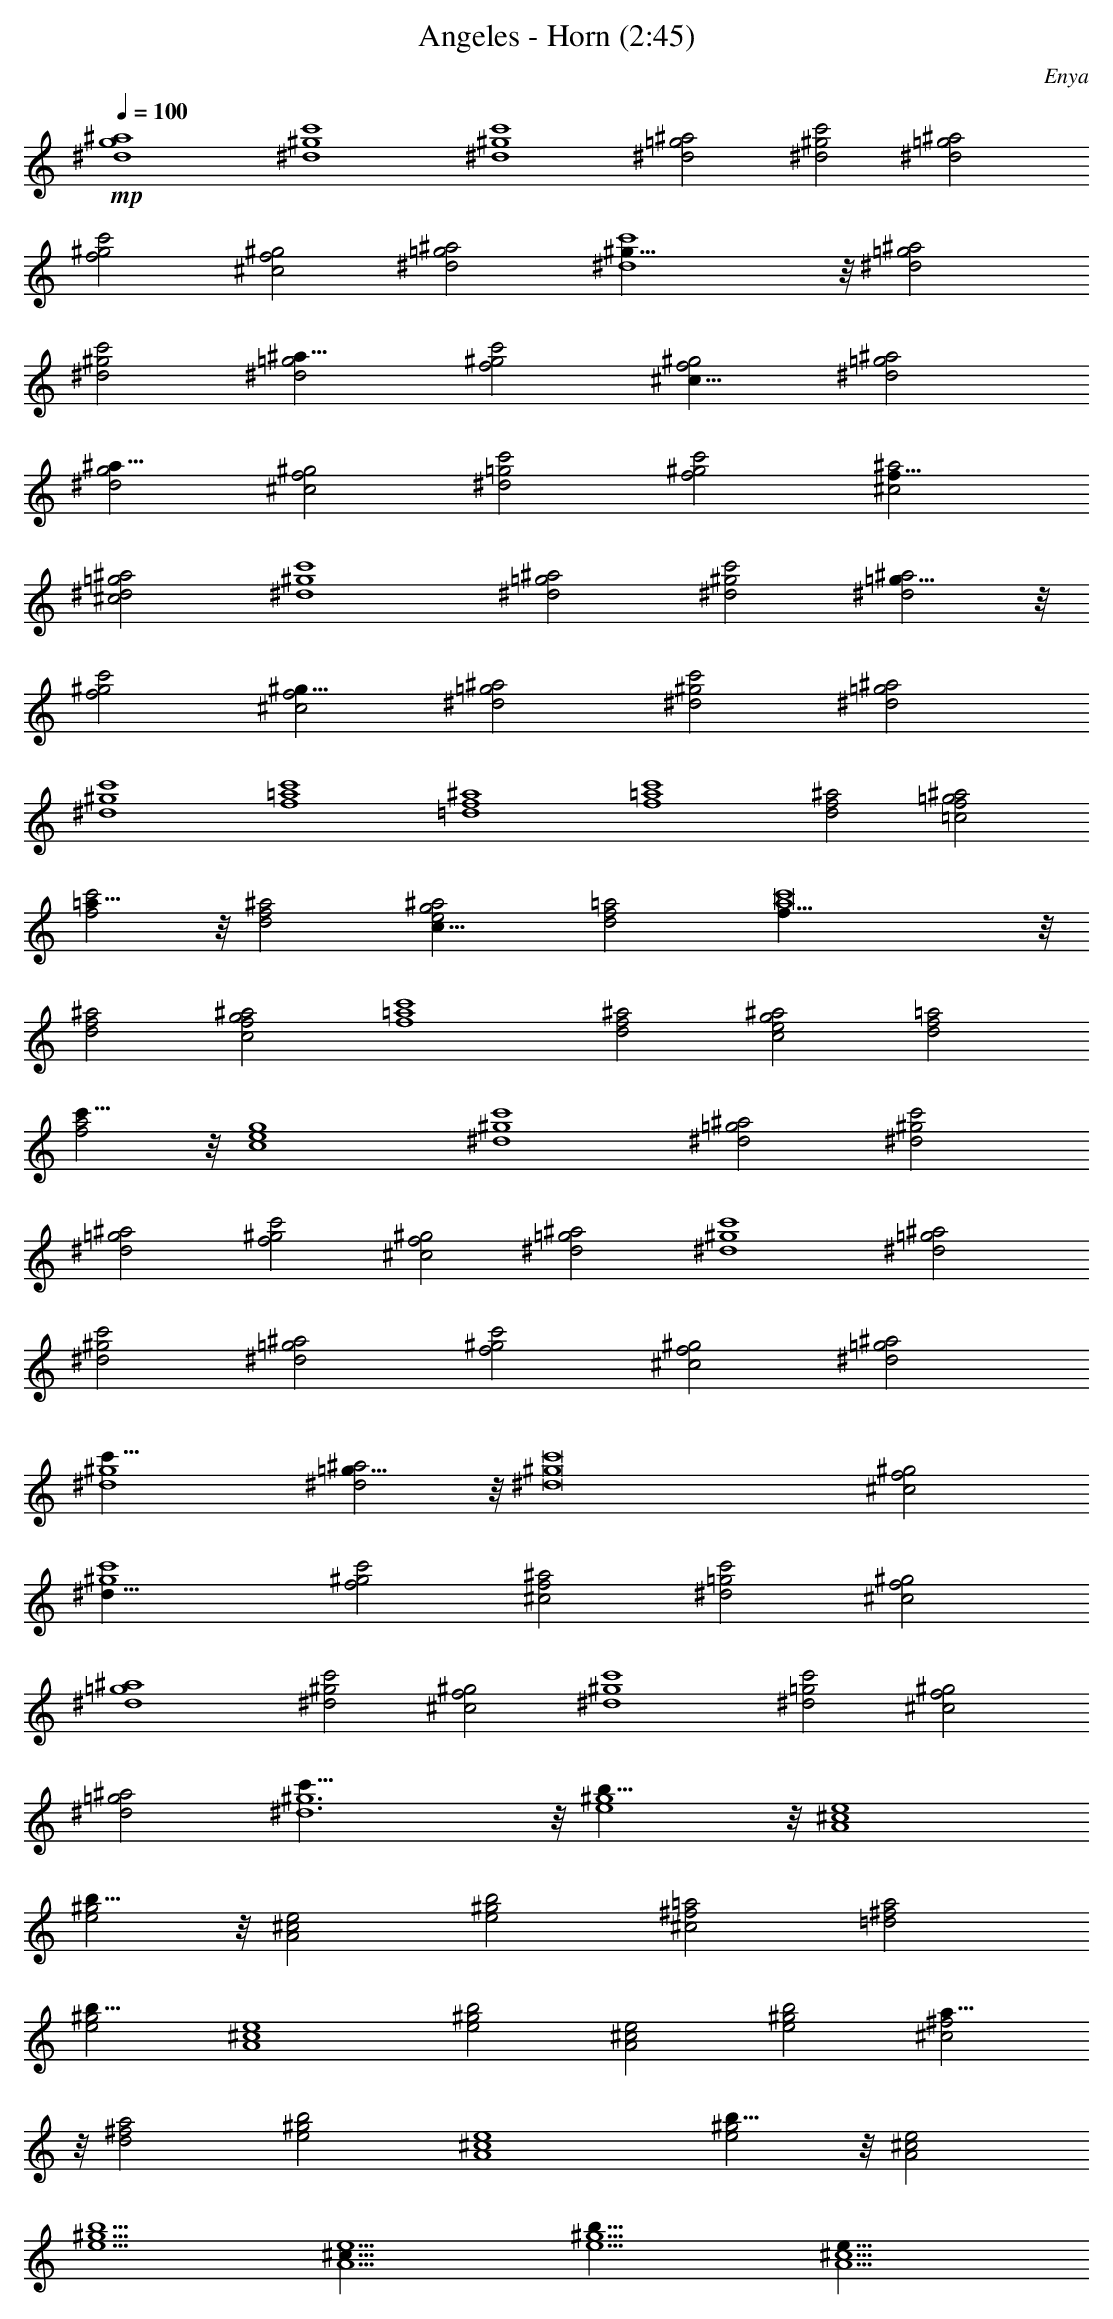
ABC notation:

X:1
T:Angeles - Horn (2:45)
C:Enya
L:1/4
Q:100
K:C
+mp+
[^d4g4^a4] [c'4^d4^g4] [^g4c'4^d4] [^a2^d2=g2] [^g2^d2c'2] [^a2=g2^d2]
[^g2c'2f2] [f2^g2^c2] [^d2^a2=g2] [c'4^g31/8^d4] z/8 [=g2^d2^a2]
[c'2^d2^g2] [^d2=g2^a17/8] [f2^g2c'2] [f2^g2^c17/8] [=g2^d2^a2]
[^d2g2^a17/8] [^g2^c2f2] [^d2=g2c'2] [f2^g2c'2] [^c2^a2f17/8]
[^d2^a2=g2^c2] [^g4c'4^d4] [=g2^d2^a2] [c'2^g2^d2] [=g15/8^d2^a2] z/8
[^g2f2c'2] [f2^c2^g17/8] [=g2^a2^d2] [c'2^g2^d2] [^a2^d2=g2]
[c'4^d4^g4] [c'4=a4f4] [^a4f4=d4] [c'4=a4f4] [^a2f2d2] [=g2^a2=c2f2]
[=a15/8f2c'2] z/8 [^a2f2d2] [^a2e2g2c17/8] [f2=a2d2] [f63/8a8c'8] z/8
[d2f2^a2] [g2^a2f2c2] [=a4c'4f4] [d2f2^a2] [e2^a2g2c2] [f2=a2d2]
[c'15/8f2a2] z/8 [c4g4e4] [c'4^d4^g4] [=g2^a2^d2] [^d2^g2c'2]
[^a2=g2^d2] [c'2f2^g2] [f2^g2^c2] [^d2^a2=g2] [^g4c'4^d4] [^d2^a2=g2]
[^d2c'2^g2] [^d2=g2^a2] [f2c'2^g2] [^c2^g2f2] [=g2^d2^a2]
[^g4^d4c'33/8] [=g15/8^a2^d2] z/8 [^d8c'8^g8] [^c2f2^g2]
[^g4c'4^d33/8] [f2^g2c'2] [^a2^c2f2] [=g2c'2^d2] [^g2^c2f2]
[^d4=g4^a4] [^g2c'2^d2] [^c2^g2f2] [^d4c'4^g4] [=g2^d2c'2] [^c2f2^g2]
[^d2=g2^a2] [c'47/8^g6^d6] z/8 [b31/8^g4e4] z/8 [^c4A4e4]
[b15/8e2^g2] z/8 [e2A2^c2] [e2b2^g2] [=a2^c2^f2] [=d2^f2a2]
[^g2b17/8e2] [A4^c4e4] [e2b2^g2] [e2A2^c2] [b2e2^g2] [^c2a15/8^f2]
z/8 [^f2d2a2] [b2e2^g2] [e4A4^c4] [b15/8e2^g2] z/8 [e2^c2A2]
[^g5e5b5] [e5^c41/8A5] [^g5b41/8e5] [e39/8A5^c5]
